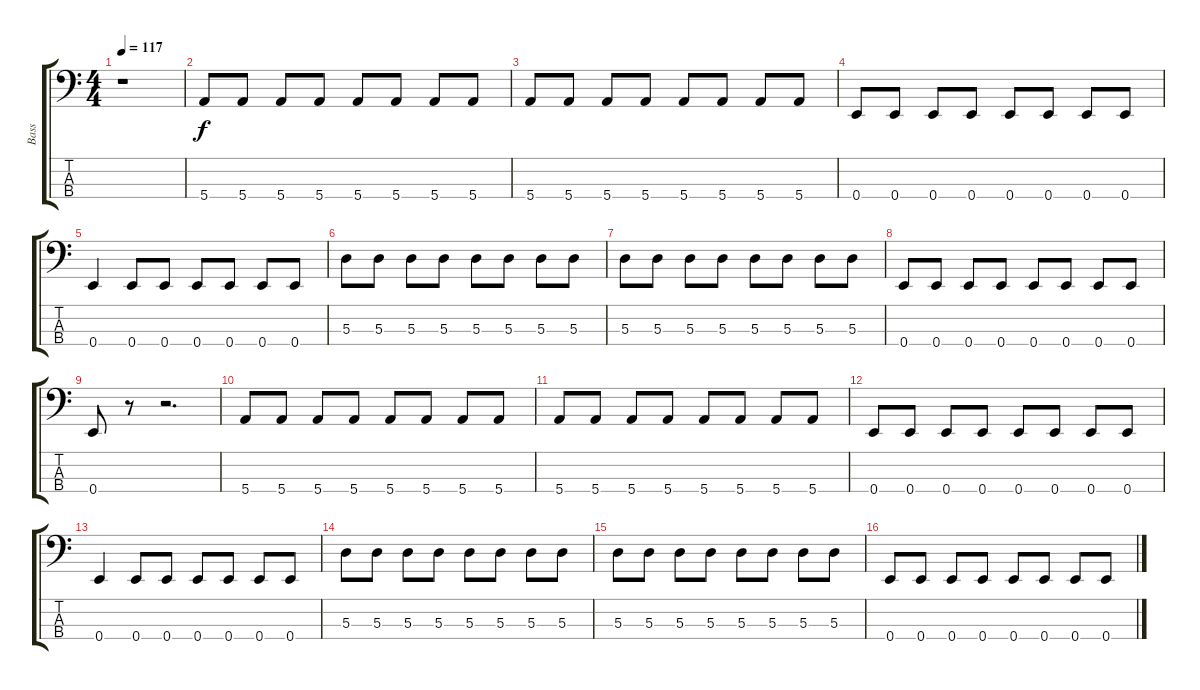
\track ("Bass" "Bass") {instrument electricbassfinger}
\staff {score tabs}
\tuning (G2 D2 A1 E1) {hide}
\ts (4 4)
\tempo 117
\clef f4
\ks c
r.1{dy f instrument electricbassfinger} |
5.4.8 5.4.8 5.4.8 5.4.8 5.4.8 5.4.8 5.4.8 5.4.8 |
5.4.8 5.4.8 5.4.8 5.4.8 5.4.8 5.4.8 5.4.8 5.4.8 |
0.4.8 0.4.8 0.4.8 0.4.8 0.4.8 0.4.8 0.4.8 0.4.8 |
0.4.4 0.4.8 0.4.8 0.4.8 0.4.8 0.4.8 0.4.8 |
5.3.8 5.3.8 5.3.8 5.3.8 5.3.8 5.3.8 5.3.8 5.3.8 |
5.3.8 5.3.8 5.3.8 5.3.8 5.3.8 5.3.8 5.3.8 5.3.8 |
0.4.8 0.4.8 0.4.8 0.4.8 0.4.8 0.4.8 0.4.8 0.4.8 |
0.4.8 r.8 r.2{d} |
5.4.8 5.4.8 5.4.8 5.4.8 5.4.8 5.4.8 5.4.8 5.4.8 |
5.4.8 5.4.8 5.4.8 5.4.8 5.4.8 5.4.8 5.4.8 5.4.8 |
0.4.8 0.4.8 0.4.8 0.4.8 0.4.8 0.4.8 0.4.8 0.4.8 |
0.4.4 0.4.8 0.4.8 0.4.8 0.4.8 0.4.8 0.4.8 |
5.3.8 5.3.8 5.3.8 5.3.8 5.3.8 5.3.8 5.3.8 5.3.8 |
5.3.8 5.3.8 5.3.8 5.3.8 5.3.8 5.3.8 5.3.8 5.3.8 |
0.4.8 0.4.8 0.4.8 0.4.8 0.4.8 0.4.8 0.4.8 0.4.8
